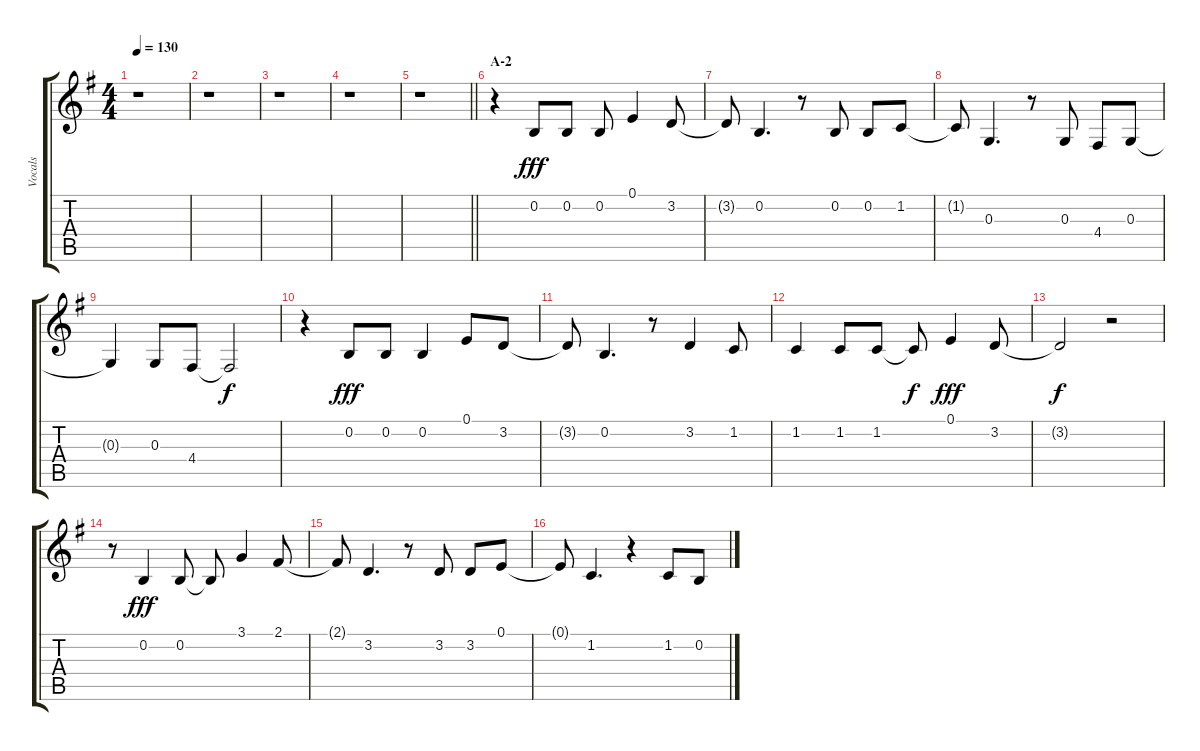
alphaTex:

\track ("Vocals" "Vocals") {instrument voiceoohs}
\staff {score tabs}
\tuning (E4 B3 G3 D3 A2 E2) {hide}
\ts (4 4)
\tempo 130
\clef g2
\ks g
r.1{dy fff} |
r.1 |
r.1 |
r.1 |
\barLineRight lightlight
r.1 |
\section ("" "A-2")
r.4 0.2.8 0.2.8 0.2.8 0.1.4 3.2.8 |
3.2{t}.8 0.2.4{d} r.8 0.2.8 0.2.8 1.2.8 |
1.2{t}.8 0.3.4{d} r.8 0.3.8 4.4.8 0.3.8 |
0.3{t}.4 0.3.8 4.4.8 4.4{t}.2{dy f} |
r.4 0.2.8{dy fff} 0.2.8 0.2.4 0.1.8 3.2.8 |
3.2{t}.8 0.2.4{d} r.8 3.2.4 1.2.8 |
1.2.4 1.2.8 1.2.8 1.2{t}.8{dy f} 0.1.4{dy fff} 3.2.8 |
3.2{t}.2{dy f} r.2 |
r.8 0.2.4{dy fff} 0.2.8 0.2{t}.8 3.1.4 2.1.8 |
2.1{t}.8 3.2.4{d} r.8 3.2.8 3.2.8 0.1.8 |
0.1{t}.8 1.2.4{d} r.4 1.2.8 0.2.8
